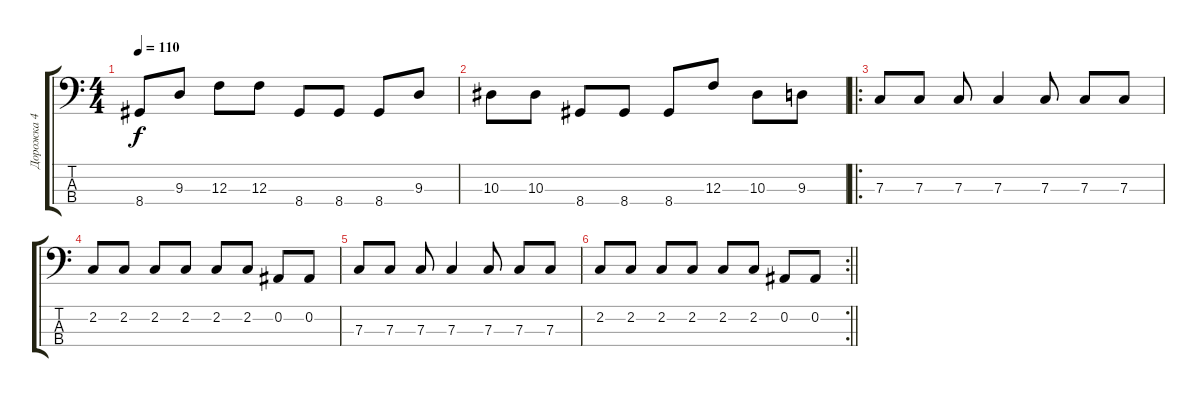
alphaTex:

\track ("Дорожка 4" "Дорожка 4") {instrument slapbass1}
\staff {score tabs}
\tuning (Eb2 Bb1 F1 C1) {hide}
\ts (4 4)
\tempo 110
\clef f4
\ks c
8.4.8{dy f} 9.3.8 12.3.8 12.3.8 8.4.8 8.4.8 8.4.8 9.3.8 |
10.3.8 10.3.8 8.4.8 8.4.8 8.4.8 12.3.8 10.3.8 9.3.8 |
\ro
7.3.8 7.3.8 7.3.8 7.3.4 7.3.8 7.3.8 7.3.8 |
2.2.8 2.2.8 2.2.8 2.2.8 2.2.8 2.2.8 0.2.8 0.2.8 |
7.3.8 7.3.8 7.3.8 7.3.4 7.3.8 7.3.8 7.3.8 |
\rc 2
\barLineRight lightlight
2.2.8 2.2.8 2.2.8 2.2.8 2.2.8 2.2.8 0.2.8 0.2.8
